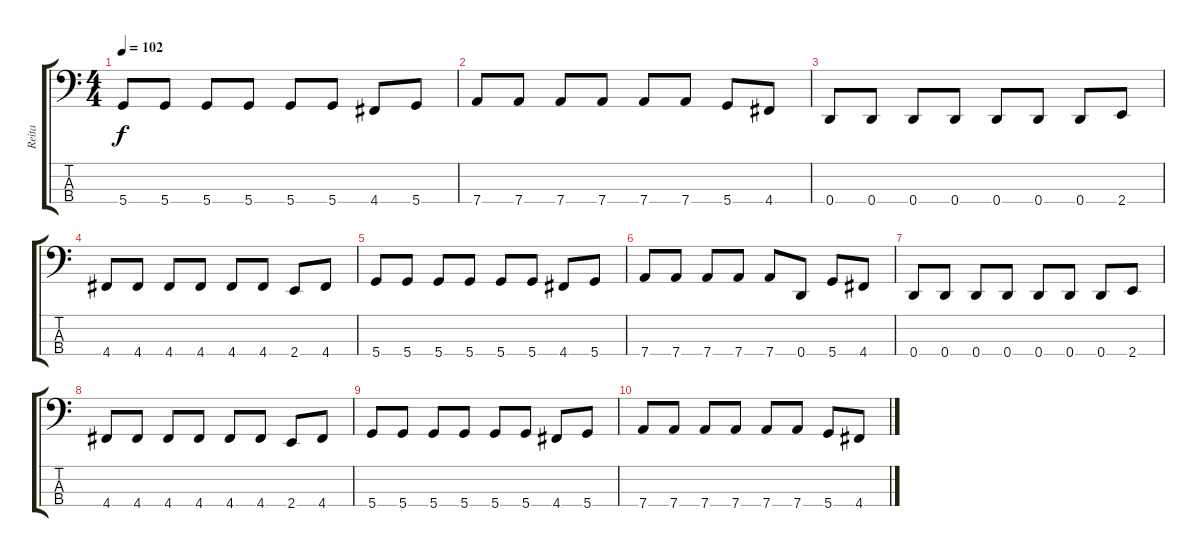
\track ("Reita" "Reita") {solo instrument electricbassfinger}
\staff {score tabs}
\tuning (F2 C2 G1 D1) {hide}
\ts (4 4)
\tempo 102
\clef f4
\ks c
5.4.8{dy f} 5.4.8 5.4.8 5.4.8 5.4.8 5.4.8 4.4.8 5.4.8 |
7.4.8 7.4.8 7.4.8 7.4.8 7.4.8 7.4.8 5.4.8 4.4.8 |
0.4.8 0.4.8 0.4.8 0.4.8 0.4.8 0.4.8 0.4.8 2.4.8 |
4.4.8 4.4.8 4.4.8 4.4.8 4.4.8 4.4.8 2.4.8 4.4.8 |
5.4.8 5.4.8 5.4.8 5.4.8 5.4.8 5.4.8 4.4.8 5.4.8 |
7.4.8 7.4.8 7.4.8 7.4.8 7.4.8 0.4.8 5.4.8 4.4.8 |
0.4.8 0.4.8 0.4.8 0.4.8 0.4.8 0.4.8 0.4.8 2.4.8 |
4.4.8 4.4.8 4.4.8 4.4.8 4.4.8 4.4.8 2.4.8 4.4.8 |
5.4.8 5.4.8 5.4.8 5.4.8 5.4.8 5.4.8 4.4.8 5.4.8 |
7.4.8 7.4.8 7.4.8 7.4.8 7.4.8 7.4.8 5.4.8 4.4.8
